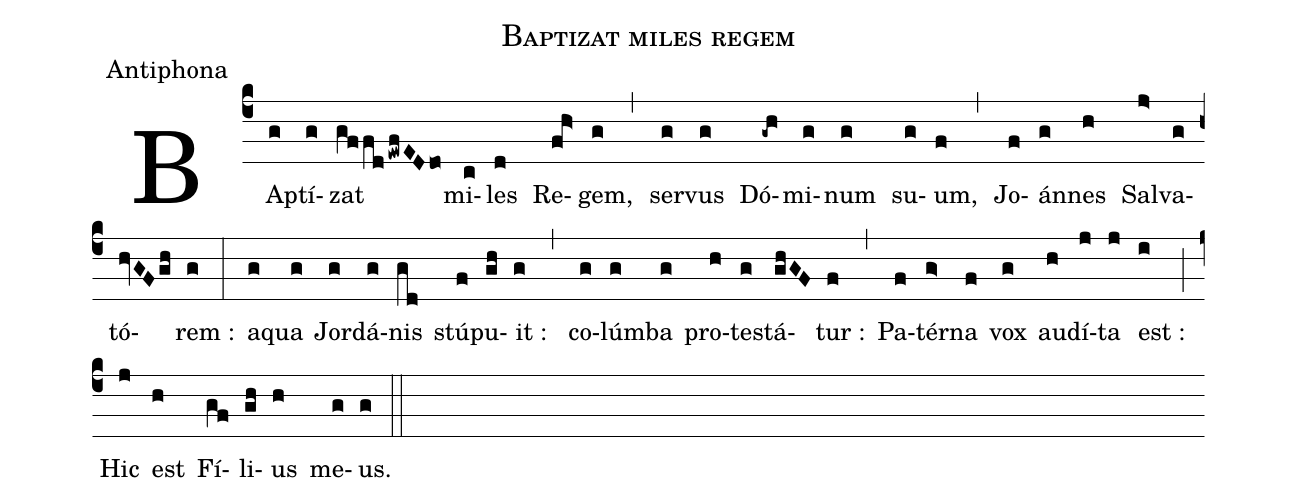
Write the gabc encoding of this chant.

name:Baptizat miles regem;
office-part:Antiphona;
%%
(c4) BAp(g)tí(g)zat(gffdewfEDdo) mi(c)les(d) Re(fh>)gem,(g) (,) ser(g)vus(g) Dó(-gh)mi(g)num(g) su(g)um,(f) (,) Jo(f)án(g)nes(h) Sal(j>)va(g)tó(hvGFgh)rem :(g) (:) a(g)qua(g) Jor(g)dá(g)nis(gd) stú(f)pu(gh)it : (g) (,) co(g)lúm(g)ba(g) pro(h)te(g)stá(ghGF)tur :(f) (,) Pa(f)tér(g>)na(f) vox(g) au(h)dí(j)ta(j) est :(i) (;) Hic(j) est(h) Fí(gf)li(gh)us(h) me(g)us.(g) (::)
